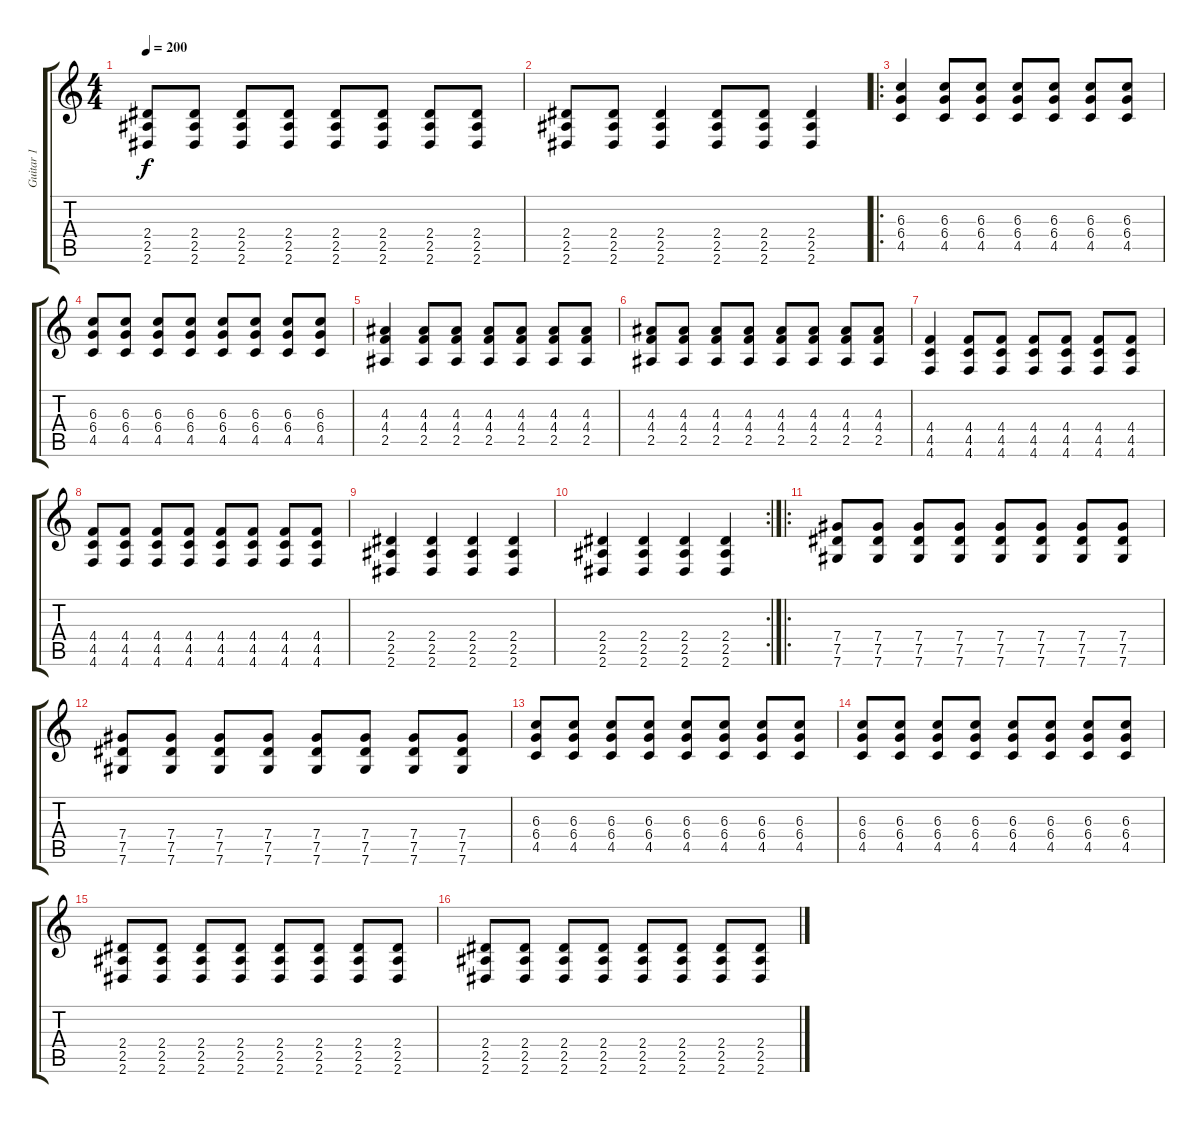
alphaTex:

\track ("Guitar 1" "Guitar 1") {instrument distortionguitar}
\staff {score tabs}
\tuning (Eb4 Bb3 Gb3 Db3 Ab2 Db2) {hide}
\ts (4 4)
\tempo 200
\clef g2
\ks c
(2.4 2.5 2.6).8{dy f} (2.4 2.5 2.6).8 (2.4 2.5 2.6).8 (2.4 2.5 2.6).8 (2.4 2.5 2.6).8 (2.4 2.5 2.6).8 (2.4 2.5 2.6).8 (2.4 2.5 2.6).8 |
(2.4 2.5 2.6).8{instrument electricguitarmuted} (2.4 2.5 2.6).8 (2.4 2.5 2.6).4{instrument distortionguitar} (2.4 2.5 2.6).8{instrument electricguitarmuted} (2.4 2.5 2.6).8 (2.4 2.5 2.6).4{instrument distortionguitar} |
\ro
(6.3 6.4 4.5).4{instrument distortionguitar} (6.3 6.4 4.5).8{instrument electricguitarmuted} (6.3 6.4 4.5).8 (6.3 6.4 4.5).8 (6.3 6.4 4.5).8 (6.3 6.4 4.5).8 (6.3 6.4 4.5).8 |
(6.3 6.4 4.5).8 (6.3 6.4 4.5).8 (6.3 6.4 4.5).8 (6.3 6.4 4.5).8 (6.3 6.4 4.5).8 (6.3 6.4 4.5).8 (6.3 6.4 4.5).8 (6.3 6.4 4.5).8 |
(4.3 4.4 2.5).4{instrument distortionguitar} (4.3 4.4 2.5).8{instrument electricguitarmuted} (4.3 4.4 2.5).8 (4.3 4.4 2.5).8 (4.3 4.4 2.5).8 (4.3 4.4 2.5).8 (4.3 4.4 2.5).8 |
(4.3 4.4 2.5).8 (4.3 4.4 2.5).8 (4.3 4.4 2.5).8 (4.3 4.4 2.5).8 (4.3 4.4 2.5).8 (4.3 4.4 2.5).8 (4.3 4.4 2.5).8 (4.3 4.4 2.5).8 |
(4.4 4.5 4.6).4{instrument distortionguitar} (4.4 4.5 4.6).8{instrument electricguitarmuted} (4.4 4.5 4.6).8 (4.4 4.5 4.6).8 (4.4 4.5 4.6).8 (4.4 4.5 4.6).8 (4.4 4.5 4.6).8 |
(4.4 4.5 4.6).8 (4.4 4.5 4.6).8 (4.4 4.5 4.6).8 (4.4 4.5 4.6).8 (4.4 4.5 4.6).8 (4.4 4.5 4.6).8 (4.4 4.5 4.6).8 (4.4 4.5 4.6).8 |
(2.4 2.5 2.6).4{instrument distortionguitar} (2.4 2.5 2.6).4 (2.4 2.5 2.6).4 (2.4 2.5 2.6).4 |
\rc 2
(2.4 2.5 2.6).4 (2.4 2.5 2.6).4 (2.4 2.5 2.6).4 (2.4 2.5 2.6).4 |
\ro
(7.4 7.5 7.6).8 (7.4 7.5 7.6).8 (7.4 7.5 7.6).8 (7.4 7.5 7.6).8 (7.4 7.5 7.6).8 (7.4 7.5 7.6).8 (7.4 7.5 7.6).8 (7.4 7.5 7.6).8 |
(7.4 7.5 7.6).8 (7.4 7.5 7.6).8 (7.4 7.5 7.6).8 (7.4 7.5 7.6).8 (7.4 7.5 7.6).8 (7.4 7.5 7.6).8 (7.4 7.5 7.6).8 (7.4 7.5 7.6).8 |
(6.3 6.4 4.5).8 (6.3 6.4 4.5).8 (6.3 6.4 4.5).8 (6.3 6.4 4.5).8 (6.3 6.4 4.5).8 (6.3 6.4 4.5).8 (6.3 6.4 4.5).8 (6.3 6.4 4.5).8 |
(6.3 6.4 4.5).8 (6.3 6.4 4.5).8 (6.3 6.4 4.5).8 (6.3 6.4 4.5).8 (6.3 6.4 4.5).8 (6.3 6.4 4.5).8 (6.3 6.4 4.5).8 (6.3 6.4 4.5).8 |
(2.4 2.5 2.6).8 (2.4 2.5 2.6).8 (2.4 2.5 2.6).8 (2.4 2.5 2.6).8 (2.4 2.5 2.6).8 (2.4 2.5 2.6).8 (2.4 2.5 2.6).8 (2.4 2.5 2.6).8 |
(2.4 2.5 2.6).8 (2.4 2.5 2.6).8 (2.4 2.5 2.6).8 (2.4 2.5 2.6).8 (2.4 2.5 2.6).8 (2.4 2.5 2.6).8 (2.4 2.5 2.6).8 (2.4 2.5 2.6).8
